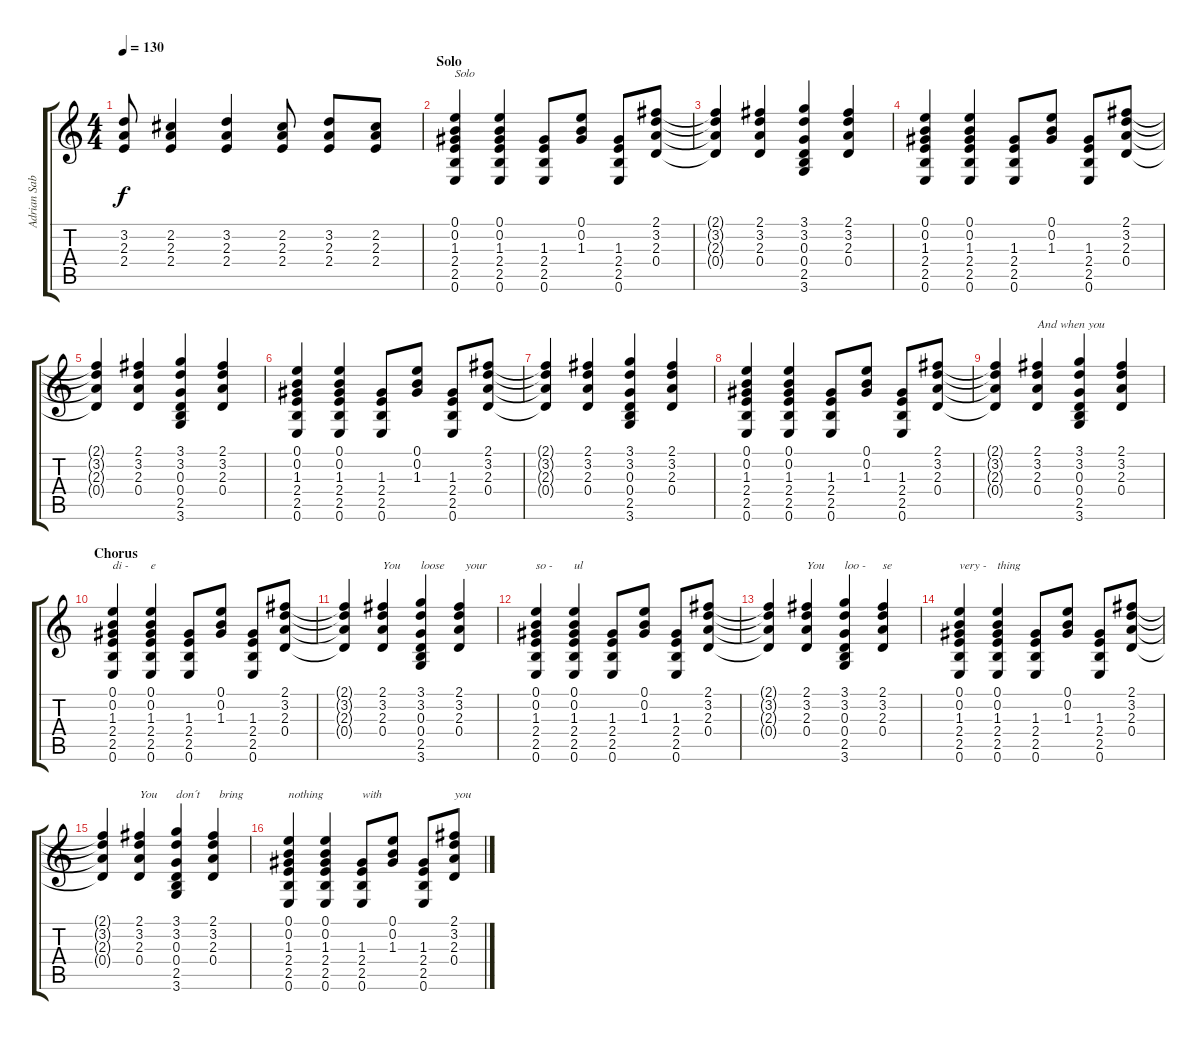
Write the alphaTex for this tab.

\track ("Adrian Sabbath" "Adrian Sab") {instrument acousticguitarsteel}
\staff {score tabs}
\tuning (E4 B3 G3 D3 A2 E2) {hide}
\ts (4 4)
\tempo 130
\clef g2
\ks c
(3.2{t} 2.3{t} 2.4{t}).8{dy f} (2.2 2.3 2.4).4 (3.2 2.3 2.4).4 (2.2 2.3 2.4).8 (3.2 2.3 2.4).8 (2.2 2.3 2.4).8 |
\section ("" "Solo")
(0.1 0.2 1.3 2.4 2.5 0.6).4{txt "Solo"} (0.1 0.2 1.3 2.4 2.5 0.6).4 (1.3 2.4 2.5 0.6).8 (0.1 0.2 1.3).8 (1.3 2.4 2.5 0.6).8 (2.1 3.2 2.3 0.4).8 |
(2.1{t} 3.2{t} 2.3{t} 0.4{t}).4 (2.1 3.2 2.3 0.4).4 (3.1 3.2 0.3 0.4 2.5 3.6).4 (2.1 3.2 2.3 0.4).4 |
(0.1 0.2 1.3 2.4 2.5 0.6).4 (0.1 0.2 1.3 2.4 2.5 0.6).4 (1.3 2.4 2.5 0.6).8 (0.1 0.2 1.3).8 (1.3 2.4 2.5 0.6).8 (2.1 3.2 2.3 0.4).8 |
(2.1{t} 3.2{t} 2.3{t} 0.4{t}).4 (2.1 3.2 2.3 0.4).4 (3.1 3.2 0.3 0.4 2.5 3.6).4 (2.1 3.2 2.3 0.4).4 |
(0.1 0.2 1.3 2.4 2.5 0.6).4 (0.1 0.2 1.3 2.4 2.5 0.6).4 (1.3 2.4 2.5 0.6).8 (0.1 0.2 1.3).8 (1.3 2.4 2.5 0.6).8 (2.1 3.2 2.3 0.4).8 |
(2.1{t} 3.2{t} 2.3{t} 0.4{t}).4 (2.1 3.2 2.3 0.4).4 (3.1 3.2 0.3 0.4 2.5 3.6).4 (2.1 3.2 2.3 0.4).4 |
(0.1 0.2 1.3 2.4 2.5 0.6).4 (0.1 0.2 1.3 2.4 2.5 0.6).4 (1.3 2.4 2.5 0.6).8 (0.1 0.2 1.3).8 (1.3 2.4 2.5 0.6).8 (2.1 3.2 2.3 0.4).8 |
(2.1{t} 3.2{t} 2.3{t} 0.4{t}).4 (2.1 3.2 2.3 0.4).4{txt "And when you"} (3.1 3.2 0.3 0.4 2.5 3.6).4 (2.1 3.2 2.3 0.4).4 |
\section ("" "Chorus")
(0.1 0.2 1.3 2.4 2.5 0.6).4{txt "di -"} (0.1 0.2 1.3 2.4 2.5 0.6).4{txt "e"} (1.3 2.4 2.5 0.6).8 (0.1 0.2 1.3).8 (1.3 2.4 2.5 0.6).8 (2.1 3.2 2.3 0.4).8 |
(2.1{t} 3.2{t} 2.3{t} 0.4{t}).4 (2.1 3.2 2.3 0.4).4{txt "You"} (3.1 3.2 0.3 0.4 2.5 3.6).4{txt "loose"} (2.1 3.2 2.3 0.4).4{txt "  your"} |
(0.1 0.2 1.3 2.4 2.5 0.6).4{txt "so -"} (0.1 0.2 1.3 2.4 2.5 0.6).4{txt "ul"} (1.3 2.4 2.5 0.6).8 (0.1 0.2 1.3).8 (1.3 2.4 2.5 0.6).8 (2.1 3.2 2.3 0.4).8 |
(2.1{t} 3.2{t} 2.3{t} 0.4{t}).4 (2.1 3.2 2.3 0.4).4{txt "You"} (3.1 3.2 0.3 0.4 2.5 3.6).4{txt "loo -"} (2.1 3.2 2.3 0.4).4{txt "se"} |
(0.1 0.2 1.3 2.4 2.5 0.6).4{txt "very -"} (0.1 0.2 1.3 2.4 2.5 0.6).4{txt "thing"} (1.3 2.4 2.5 0.6).8 (0.1 0.2 1.3).8 (1.3 2.4 2.5 0.6).8 (2.1 3.2 2.3 0.4).8 |
(2.1{t} 3.2{t} 2.3{t} 0.4{t}).4 (2.1 3.2 2.3 0.4).4{txt "You "} (3.1 3.2 0.3 0.4 2.5 3.6).4{txt "don´t"} (2.1 3.2 2.3 0.4).4{txt "  bring"} |
(0.1 0.2 1.3 2.4 2.5 0.6).4{txt "nothing"} (0.1 0.2 1.3 2.4 2.5 0.6).4 (1.3 2.4 2.5 0.6).8{txt "with"} (0.1 0.2 1.3).8 (1.3 2.4 2.5 0.6).8 (2.1 3.2 2.3 0.4).8{txt "you"}
